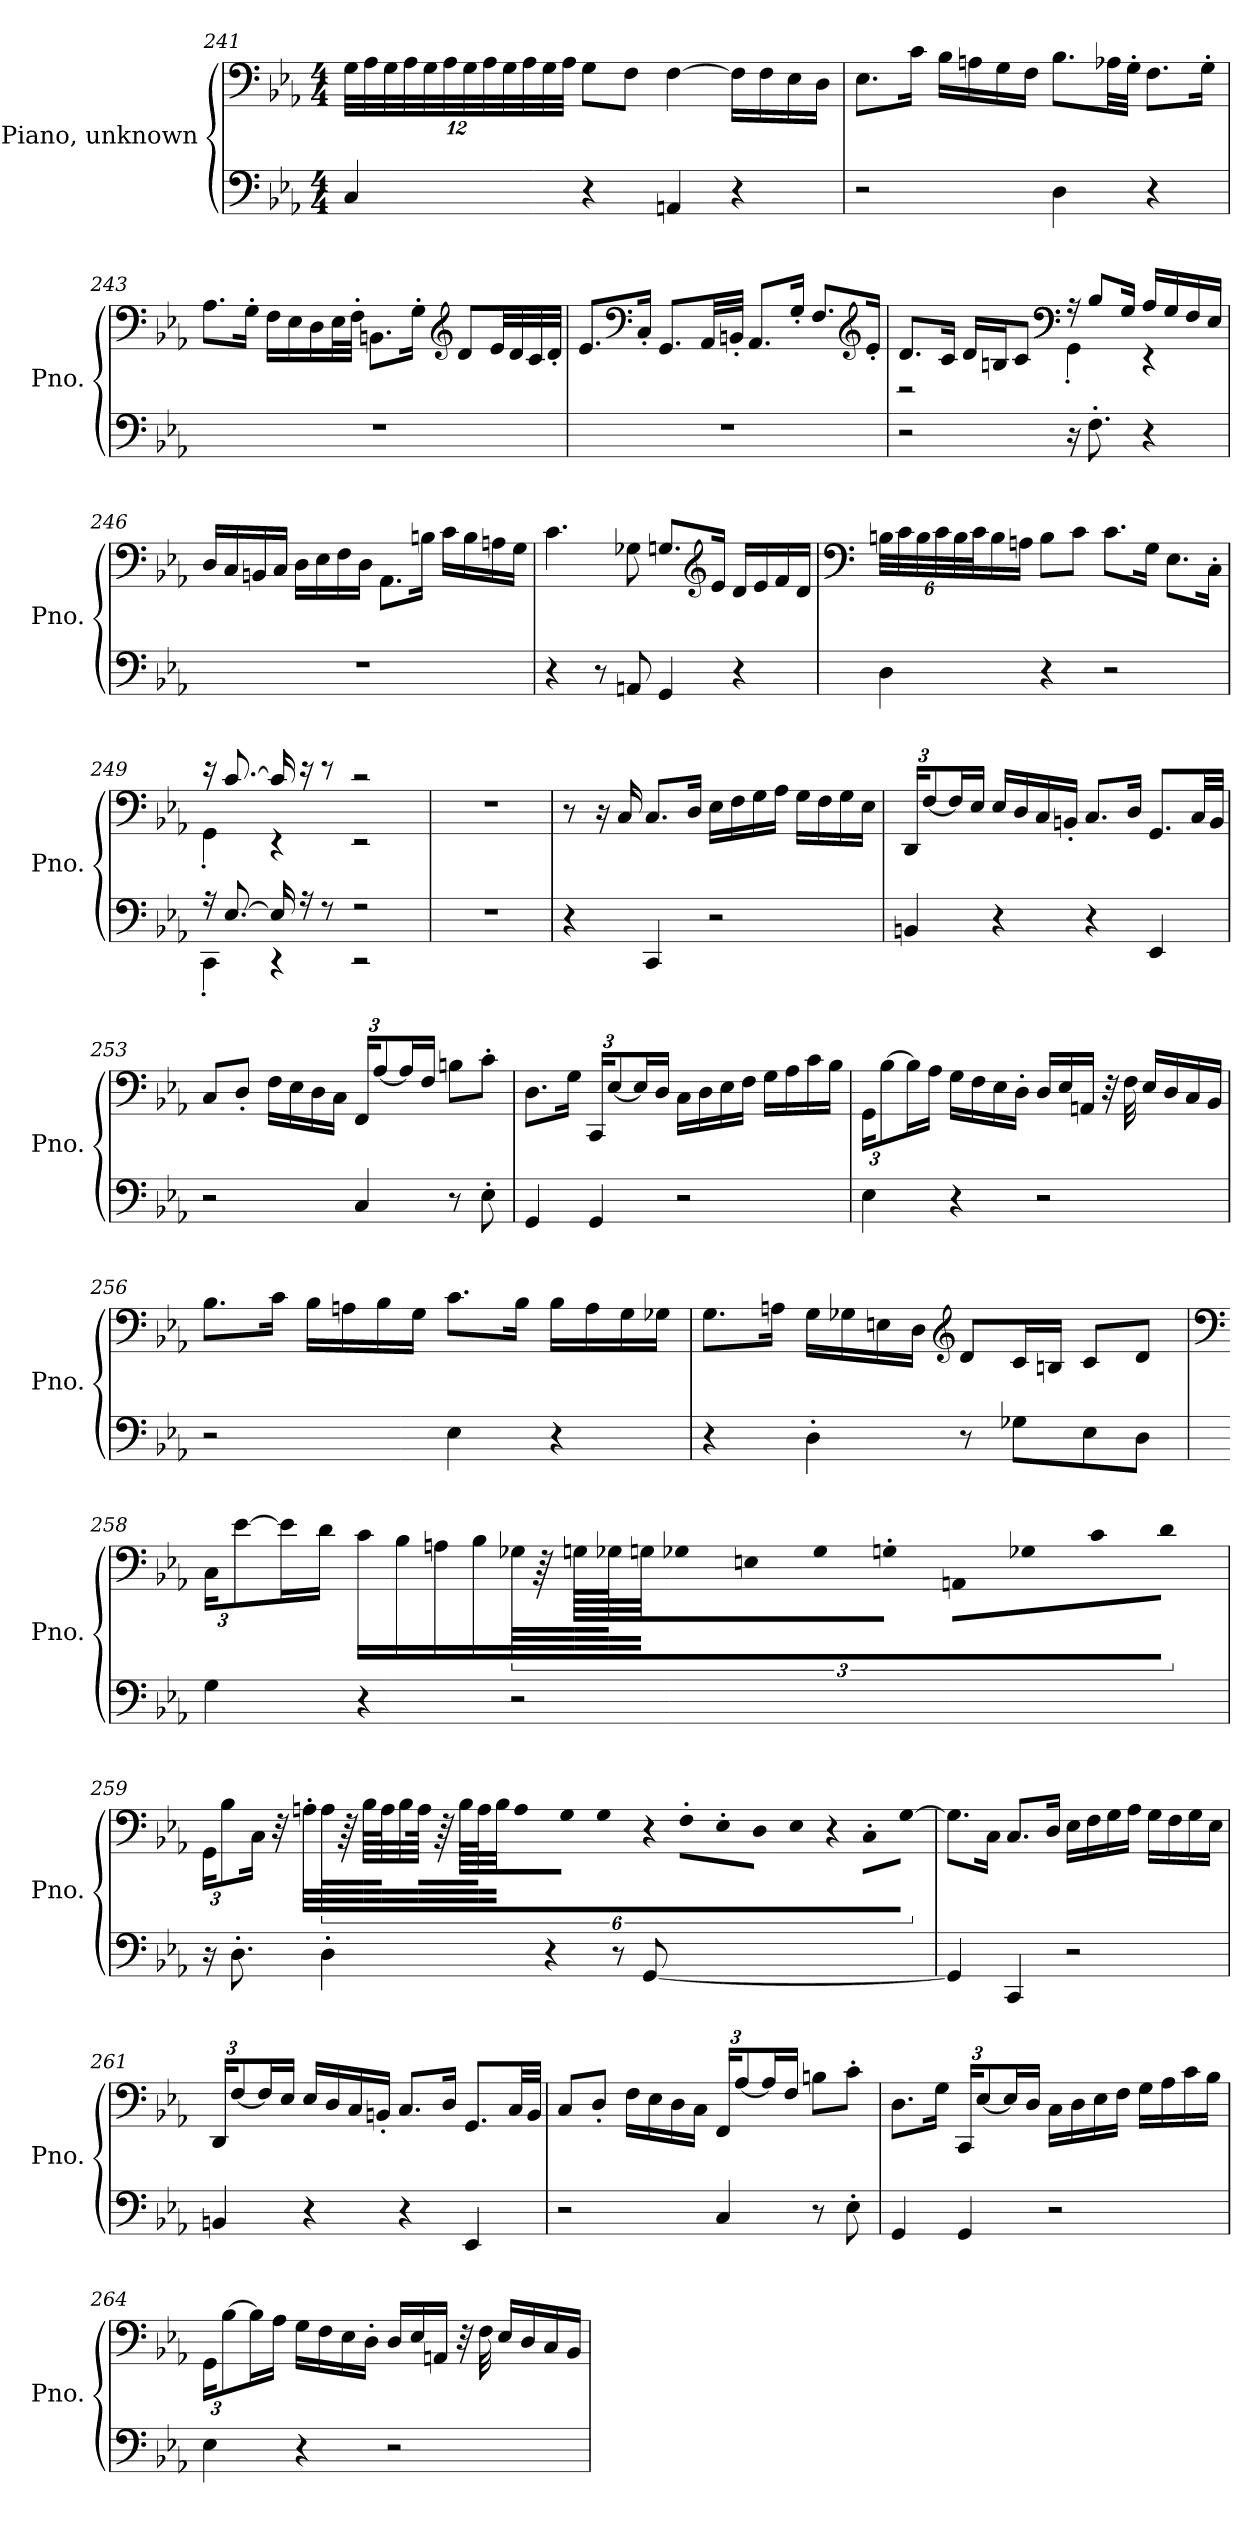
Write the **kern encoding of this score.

**kern	**kern
*part1	*part1
*staff2	*staff1
*I"Piano, unknown	*
*I'Pno.	*
*clefF4	*clefF4
*k[b-e-a-]	*k[b-e-a-]
*M4/4	*M4/4
*	*Xbrackettup
=241	=241
4C/	48G\LLL
.	48A-\
.	48G\
.	48A-\
.	48G\
.	48A-\
.	48G\
.	48A-\
.	48G\
.	48A-\
.	48G\
.	48A-\JJJ
4r	8G\L
.	8F\J
4AAn/	[4F\
4r	16F\LL]
.	16F\
.	16E-\
.	16D\JJ
=242	=242
2r	8.E-\L
.	16c\Jk
.	16B-\LL
.	16An\
.	16G\
.	16F\JJ
4D\	8.B-\L
.	32A-X\LL
.	32G'\JJJ
4r	8.F\L
.	16G'\Jk
!!LO:LB:g=z
=243	=243
1r	8.A-\L
.	16G'\Jk
.	16F\LL
.	16E-\
.	16D\
.	32E-\L
.	32F'\JJJ
.	8.BBn\L
.	16G'\Jk
*	*clefG2
.	8d/L
.	32e-/LL
.	32d/
.	32c/
.	32d'/JJJ
=244	=244
1r	8.e-/L
*	*clefF4
.	16C'/Jk
.	8.GG/L
.	32AA-/LL
.	32BBn'/JJJ
.	8.AA-/L
.	16G'/Jk
.	8.F/L
*	*clefG2
.	16e-'/Jk
!!LO:LB:g=z
=245	=245
*	*^
2r	8.d/L	2r
.	16c/Jk	.
.	16d/LL	.
.	16Bn/J	.
.	8c/J	.
*	*clefF4	*
16r	16r	4GG'\
8.F'\	8B/L	.
.	16G/Jk	.
4r	16A-/LL	4r
.	16G/	.
.	16F/	.
.	16E-/JJ	.
*	*v	*v
=246	=246
1r	16D/LL
.	16C/
.	16BBn/
.	16C/JJ
.	16D\LL
.	16E-\
.	16F\
.	16D\JJ
.	8.AA-\L
.	16Bn\Jk
.	16c\LL
.	16B\
.	16An\
.	16G\JJ
=247	=247
4r	4.c\
8r	.
8AAn/	8G-X\
4GG/	8.Gn/L
*	*clefG2
.	16e-/Jk
4r	16d/LL
.	16e-/
.	16f/
.	16d/JJ
!!LO:PB:g=z
=248	=248
*	*clefF4
4D\	48Bn\LLL
.	48c\
.	48B\
.	48c\
.	48B\
.	48c\J
.	16B\
.	16An\JJ
4r	8B\L
.	8c\J
2r	8.c\L
.	16G\Jk
.	8.E-\L
.	16C'\Jk
=249	=249
*^	*^
16r	4CC'\	16r	4GG'\
[8.E-/	.	[8.c/	.
16E-/]	4r	16c/]	4r
16r	.	16r	.
8r	.	8r	.
2r	2r	2r	2r
*v	*v	*	*
*	*v	*v
=250	=250
1r	1r
=251	=251
4r	8r
.	16r
.	16C/
4CC/	8.C/L
.	16D/Jk
2r	16E-\LL
.	16F\
.	16G\
.	16A-\JJ
.	16G\LL
.	16F\
.	16G\
.	16E-\JJ
!!LO:LB:g=z
=252	=252
4BBn/	24DD/KL
.	[12F/
.	16F/L]
.	16E-/JJ
4r	16E-/LL
.	16D/
.	16C/
.	16BBn'/JJ
4r	8.C/L
.	16D/Jk
4EE-/	8.GG/L
.	32C/LL
.	32BB/JJJ
=253	=253
2r	8C/L
.	8D'/J
.	16F\LL
.	16E-\
.	16D\
.	16C\JJ
4C/	24FF/KL
.	[12A-/
.	16A-/L]
.	16F/JJ
8r	8Bn\L
8E-'\	8c'\J
=254	=254
4GG/	8.D\L
.	16G\Jk
4GG/	24CC/KL
.	[12E-/
.	16E-/L]
.	16D/JJ
2r	16C\LL
.	16D\
.	16E-\
.	16F\JJ
.	16G\LL
.	16A-\
.	16c\
.	16B-\JJ
!!LO:LB:g=z
=255	=255
4E-\	24GG\KL
.	[12B-\
.	16B-\L]
.	16A-\JJ
4r	16G\LL
.	16F\
.	16E-\
.	16D'\JJ
2r	16D/LL
.	16E-/
.	16AAn/JJ
.	32r
.	32F\
.	16E-/LL
.	16D/
.	16C/
.	16BB-/JJ
=256	=256
2r	8.B-\L
.	16c\Jk
.	16B-\LL
.	16An\
.	16B-\
.	16G\JJ
4E-\	8.c\L
.	16B-\Jk
4r	16B-\LL
.	16A\
.	16G\
.	16G-X\JJ
!!LO:LB:g=z
=257	=257
4r	8.G\L
.	16An\Jk
4D'\	16G\LL
.	16G-X\
.	16En\
.	16D\JJ
*	*clefG2
8r	8d/L
8G-X\L	16c/L
.	16Bn/JJ
8E-\	8c/L
8D\J	8d/J
!!LO:LB:g=z
=258	=258
*	*clefF4
4G\	24C\KL
.	[12e-\
.	16e-\L]
.	16d\JJ
4r	16c\LL
.	16B-\
.	16An\
.	16B-\
*	*brackettup
2r	96G-X\JJkk
.	96r
.	96Gn\LLLL
*	*Xbrackettup
.	96G-X\J
.	48Gn\
.	32G-X\
.	32En\J
.	16G-\
.	16Gn'\JJ
.	16AAn\LL
.	16G-X\
.	16c\
.	16d\JJ
!!LO:LB:g=z
=259	=259
16r	24GG\KL
.	12B-\
8.D'\	.
.	16C\Jk
.	32r
.	32An'\LLL
*	*brackettup
4D'\	96A\JJJk
.	96r
.	96B-\LLLL
*	*Xbrackettup
.	96A\J
.	48B-\
*	*brackettup
.	96A\JJJk
.	96r
.	96B-\LLLL
*	*Xbrackettup
.	96A\J
.	48B-\J
.	16A\
.	16G\JJ
4r	8G\
.	32r
.	32F'\LLL
.	32E-'\
.	32D\JJJ
8r	16E-\
.	32r
.	32C'\KKL
[8GG/	[8G\J
=260	=260
4GG/]	8.G\L]
.	16C\Jk
4CC/	8.C/L
.	16D/Jk
2r	16E-\LL
.	16F\
.	16G\
.	16A-\JJ
.	16G\LL
.	16F\
.	16G\
.	16E-\JJ
!!LO:PB:g=z
=261	=261
4BBn/	24DD/KL
.	[12F/
.	16F/L]
.	16E-/JJ
4r	16E-/LL
.	16D/
.	16C/
.	16BBn'/JJ
4r	8.C/L
.	16D/Jk
4EE-/	8.GG/L
.	32C/LL
.	32BB/JJJ
=262	=262
2r	8C/L
.	8D'/J
.	16F\LL
.	16E-\
.	16D\
.	16C\JJ
4C/	24FF/KL
.	[12A-/
.	16A-/L]
.	16F/JJ
8r	8Bn\L
8E-'\	8c'\J
=263	=263
4GG/	8.D\L
.	16G\Jk
4GG/	24CC/KL
.	[12E-/
.	16E-/L]
.	16D/JJ
2r	16C\LL
.	16D\
.	16E-\
.	16F\JJ
.	16G\LL
.	16A-\
.	16c\
.	16B-\JJ
!!LO:LB:g=z
=264	=264
4E-\	24GG\KL
.	[12B-\
.	16B-\L]
.	16A-\JJ
4r	16G\LL
.	16F\
.	16E-\
.	16D'\JJ
2r	16D/LL
.	16E-/
.	16AAn/JJ
.	32r
.	32F\
.	16E-/LL
.	16D/
.	16C/
.	16BB-/JJ
=	=
*-	*-
